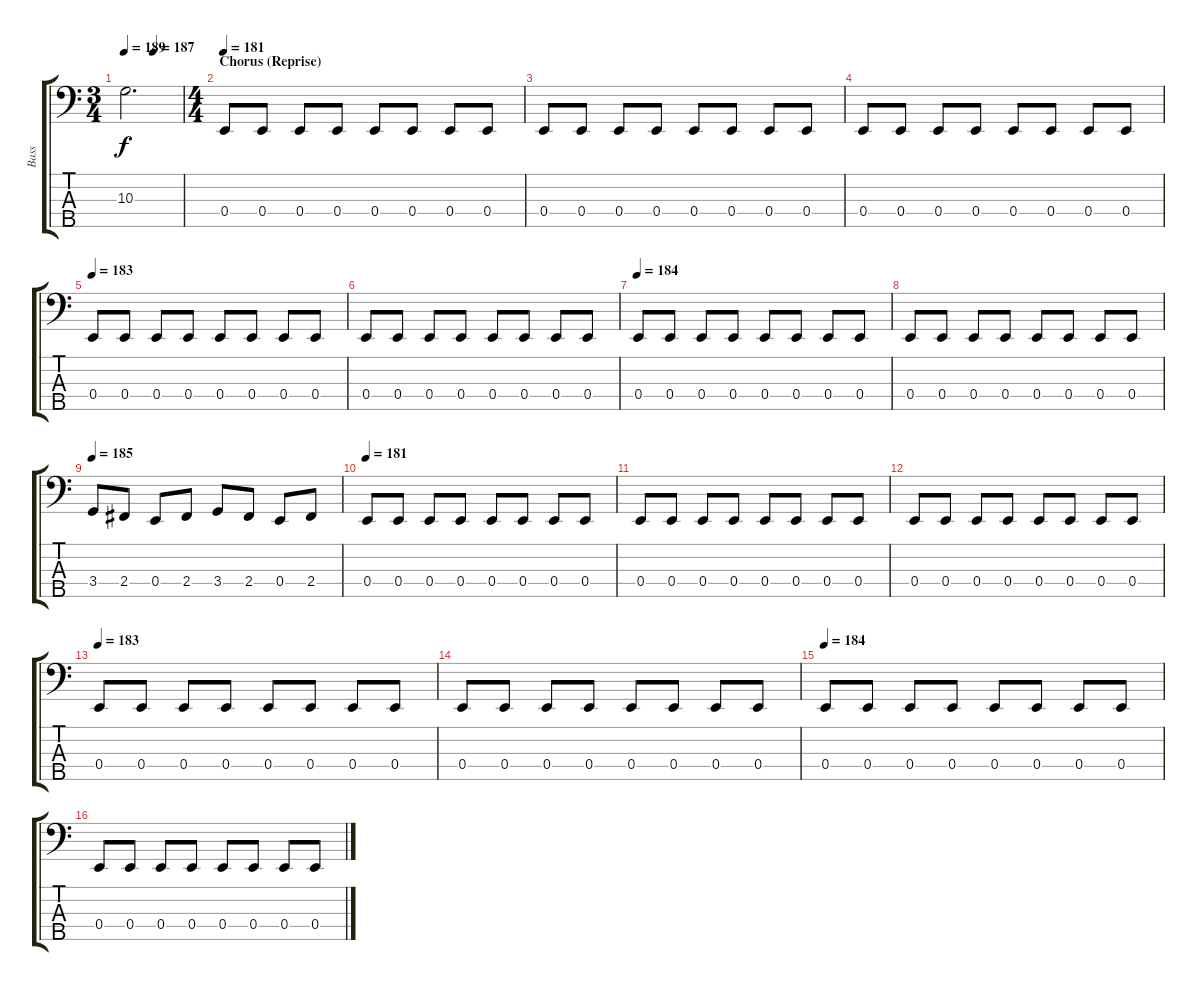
\track ("Bass" "Bass") {instrument electricbasspick}
\staff {score tabs}
\tuning (G2 D2 A1 E1 B0) {hide}
\ts (3 4)
\tempo 189
\tempo (187 0.5)
\clef f4
\ks c
10.3{t}.2{d dy f} |
\ts (4 4)
\section ("" "Chorus (Reprise)")
\tempo 181
0.4.8 0.4.8 0.4.8 0.4.8 0.4.8 0.4.8 0.4.8 0.4.8 |
0.4.8 0.4.8 0.4.8 0.4.8 0.4.8 0.4.8 0.4.8 0.4.8 |
0.4.8 0.4.8 0.4.8 0.4.8 0.4.8 0.4.8 0.4.8 0.4.8 |
\tempo 183
0.4.8 0.4.8 0.4.8 0.4.8 0.4.8 0.4.8 0.4.8 0.4.8 |
0.4.8 0.4.8 0.4.8 0.4.8 0.4.8 0.4.8 0.4.8 0.4.8 |
\tempo 184
0.4.8 0.4.8 0.4.8 0.4.8 0.4.8 0.4.8 0.4.8 0.4.8 |
0.4.8 0.4.8 0.4.8 0.4.8 0.4.8 0.4.8 0.4.8 0.4.8 |
\tempo 185
3.4.8 2.4.8 0.4.8 2.4.8 3.4.8 2.4.8 0.4.8 2.4.8 |
\tempo 181
0.4.8 0.4.8 0.4.8 0.4.8 0.4.8 0.4.8 0.4.8 0.4.8 |
0.4.8 0.4.8 0.4.8 0.4.8 0.4.8 0.4.8 0.4.8 0.4.8 |
0.4.8 0.4.8 0.4.8 0.4.8 0.4.8 0.4.8 0.4.8 0.4.8 |
\tempo 183
0.4.8 0.4.8 0.4.8 0.4.8 0.4.8 0.4.8 0.4.8 0.4.8 |
0.4.8 0.4.8 0.4.8 0.4.8 0.4.8 0.4.8 0.4.8 0.4.8 |
\tempo 184
0.4.8 0.4.8 0.4.8 0.4.8 0.4.8 0.4.8 0.4.8 0.4.8 |
0.4.8 0.4.8 0.4.8 0.4.8 0.4.8 0.4.8 0.4.8 0.4.8
